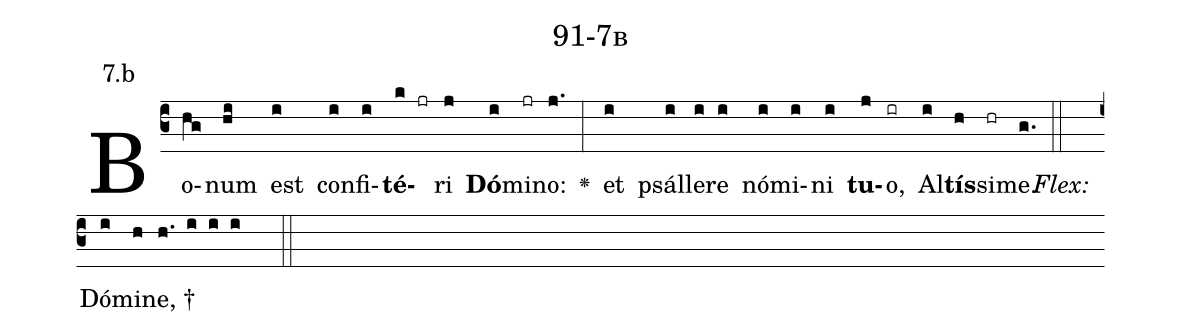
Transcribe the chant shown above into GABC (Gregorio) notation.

name: 91-7b;
annotation: 7.b;
%%
(c3)Bo(hg)num(hi) est(i) con(i)fi(i)<b>té</b>(k jr)ri(j) <b>Dó</b>(i)mi(jr)no:(j.) <v>\greheightstar</v>(:) et(i) psál(i)le(i)re(i) nó(i)mi(i)ni(i) <b>tu</b>(j)o,(ir) Al(i)<b>tís</b>(h)si(hr)me.(g.) (::)
<i>Flex:</i>()  Dó(i)mi(h)ne, †(h. i i i  ::)

%E(i) u(i) o(j) u(i) a(h) e.(g.) (::)
